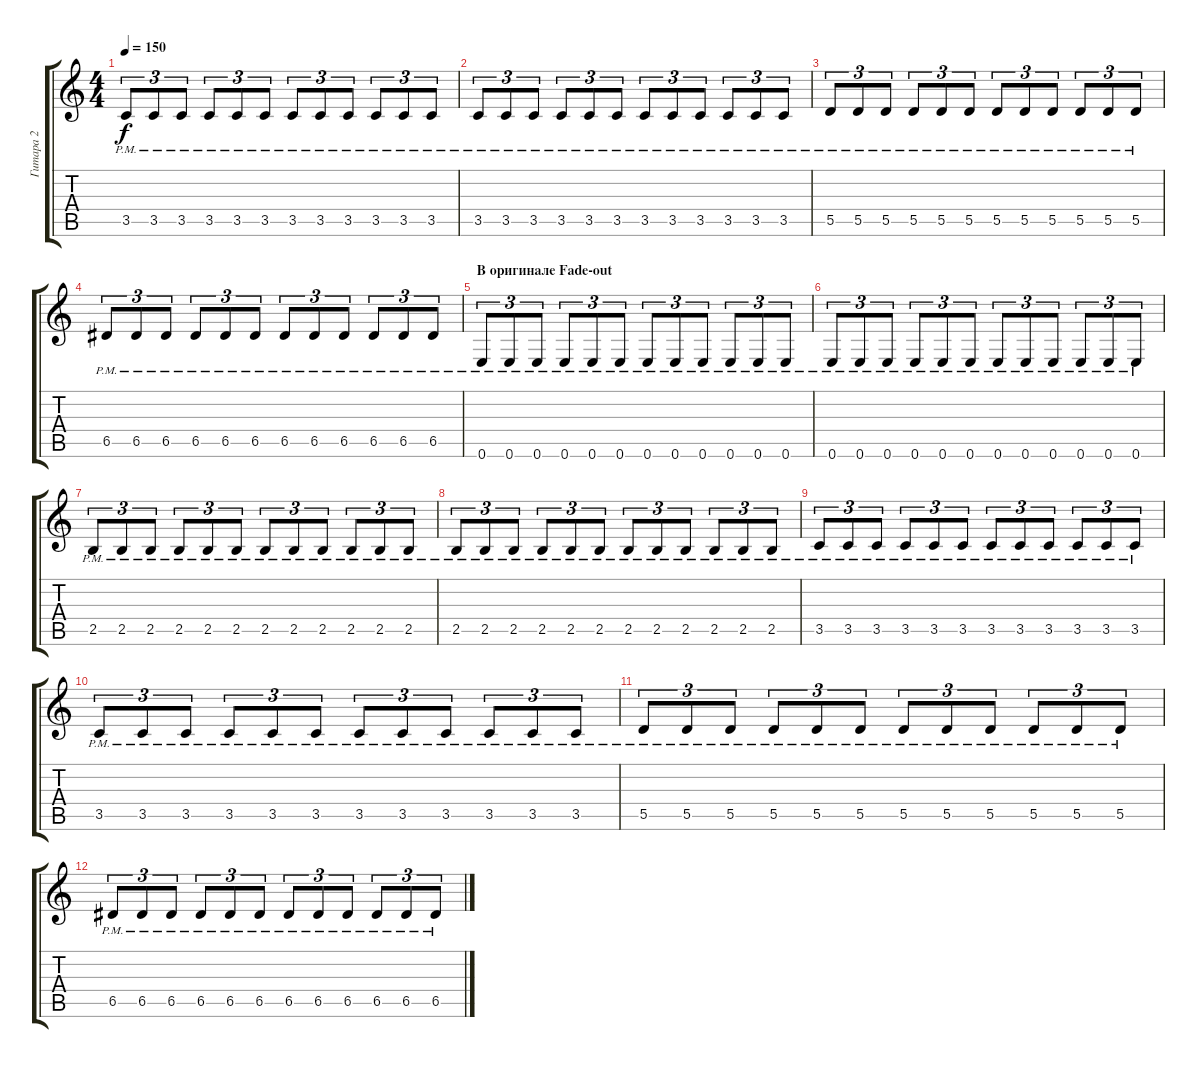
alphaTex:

\track ("Гитара 2" "Гитара 2") {instrument distortionguitar}
\staff {score tabs}
\tuning (E4 B3 G3 D3 A2 E2) {hide}
\ts (4 4)
\tempo 150
\clef g2
\ks c
3.5{pm}.8{tu (3 2) dy f} 3.5{pm}.8{tu (3 2)} 3.5{pm}.8{tu (3 2)} 3.5{pm}.8{tu (3 2)} 3.5{pm}.8{tu (3 2)} 3.5{pm}.8{tu (3 2)} 3.5{pm}.8{tu (3 2)} 3.5{pm}.8{tu (3 2)} 3.5{pm}.8{tu (3 2)} 3.5{pm}.8{tu (3 2)} 3.5{pm}.8{tu (3 2)} 3.5{pm}.8{tu (3 2)} |
3.5{pm}.8{tu (3 2)} 3.5{pm}.8{tu (3 2)} 3.5{pm}.8{tu (3 2)} 3.5{pm}.8{tu (3 2)} 3.5{pm}.8{tu (3 2)} 3.5{pm}.8{tu (3 2)} 3.5{pm}.8{tu (3 2)} 3.5{pm}.8{tu (3 2)} 3.5{pm}.8{tu (3 2)} 3.5{pm}.8{tu (3 2)} 3.5{pm}.8{tu (3 2)} 3.5{pm}.8{tu (3 2)} |
5.5{pm}.8{tu (3 2)} 5.5{pm}.8{tu (3 2)} 5.5{pm}.8{tu (3 2)} 5.5{pm}.8{tu (3 2)} 5.5{pm}.8{tu (3 2)} 5.5{pm}.8{tu (3 2)} 5.5{pm}.8{tu (3 2)} 5.5{pm}.8{tu (3 2)} 5.5{pm}.8{tu (3 2)} 5.5{pm}.8{tu (3 2)} 5.5{pm}.8{tu (3 2)} 5.5{pm}.8{tu (3 2)} |
6.5{pm}.8{tu (3 2)} 6.5{pm}.8{tu (3 2)} 6.5{pm}.8{tu (3 2)} 6.5{pm}.8{tu (3 2)} 6.5{pm}.8{tu (3 2)} 6.5{pm}.8{tu (3 2)} 6.5{pm}.8{tu (3 2)} 6.5{pm}.8{tu (3 2)} 6.5{pm}.8{tu (3 2)} 6.5{pm}.8{tu (3 2)} 6.5{pm}.8{tu (3 2)} 6.5{pm}.8{tu (3 2)} |
\section ("" "В оригинале Fade-out")
0.6{pm}.8{tu (3 2)} 0.6{pm}.8{tu (3 2)} 0.6{pm}.8{tu (3 2)} 0.6{pm}.8{tu (3 2)} 0.6{pm}.8{tu (3 2)} 0.6{pm}.8{tu (3 2)} 0.6{pm}.8{tu (3 2)} 0.6{pm}.8{tu (3 2)} 0.6{pm}.8{tu (3 2)} 0.6{pm}.8{tu (3 2)} 0.6{pm}.8{tu (3 2)} 0.6{pm}.8{tu (3 2)} |
0.6{pm}.8{tu (3 2)} 0.6{pm}.8{tu (3 2)} 0.6{pm}.8{tu (3 2)} 0.6{pm}.8{tu (3 2)} 0.6{pm}.8{tu (3 2)} 0.6{pm}.8{tu (3 2)} 0.6{pm}.8{tu (3 2)} 0.6{pm}.8{tu (3 2)} 0.6{pm}.8{tu (3 2)} 0.6{pm}.8{tu (3 2)} 0.6{pm}.8{tu (3 2)} 0.6{pm}.8{tu (3 2)} |
2.5{pm}.8{tu (3 2)} 2.5{pm}.8{tu (3 2)} 2.5{pm}.8{tu (3 2)} 2.5{pm}.8{tu (3 2)} 2.5{pm}.8{tu (3 2)} 2.5{pm}.8{tu (3 2)} 2.5{pm}.8{tu (3 2)} 2.5{pm}.8{tu (3 2)} 2.5{pm}.8{tu (3 2)} 2.5{pm}.8{tu (3 2)} 2.5{pm}.8{tu (3 2)} 2.5{pm}.8{tu (3 2)} |
2.5{pm}.8{tu (3 2)} 2.5{pm}.8{tu (3 2)} 2.5{pm}.8{tu (3 2)} 2.5{pm}.8{tu (3 2)} 2.5{pm}.8{tu (3 2)} 2.5{pm}.8{tu (3 2)} 2.5{pm}.8{tu (3 2)} 2.5{pm}.8{tu (3 2)} 2.5{pm}.8{tu (3 2)} 2.5{pm}.8{tu (3 2)} 2.5{pm}.8{tu (3 2)} 2.5{pm}.8{tu (3 2)} |
3.5{pm}.8{tu (3 2)} 3.5{pm}.8{tu (3 2)} 3.5{pm}.8{tu (3 2)} 3.5{pm}.8{tu (3 2)} 3.5{pm}.8{tu (3 2)} 3.5{pm}.8{tu (3 2)} 3.5{pm}.8{tu (3 2)} 3.5{pm}.8{tu (3 2)} 3.5{pm}.8{tu (3 2)} 3.5{pm}.8{tu (3 2)} 3.5{pm}.8{tu (3 2)} 3.5{pm}.8{tu (3 2)} |
3.5{pm}.8{tu (3 2)} 3.5{pm}.8{tu (3 2)} 3.5{pm}.8{tu (3 2)} 3.5{pm}.8{tu (3 2)} 3.5{pm}.8{tu (3 2)} 3.5{pm}.8{tu (3 2)} 3.5{pm}.8{tu (3 2)} 3.5{pm}.8{tu (3 2)} 3.5{pm}.8{tu (3 2)} 3.5{pm}.8{tu (3 2)} 3.5{pm}.8{tu (3 2)} 3.5{pm}.8{tu (3 2)} |
5.5{pm}.8{tu (3 2)} 5.5{pm}.8{tu (3 2)} 5.5{pm}.8{tu (3 2)} 5.5{pm}.8{tu (3 2)} 5.5{pm}.8{tu (3 2)} 5.5{pm}.8{tu (3 2)} 5.5{pm}.8{tu (3 2)} 5.5{pm}.8{tu (3 2)} 5.5{pm}.8{tu (3 2)} 5.5{pm}.8{tu (3 2)} 5.5{pm}.8{tu (3 2)} 5.5{pm}.8{tu (3 2)} |
6.5{pm}.8{tu (3 2)} 6.5{pm}.8{tu (3 2)} 6.5{pm}.8{tu (3 2)} 6.5{pm}.8{tu (3 2)} 6.5{pm}.8{tu (3 2)} 6.5{pm}.8{tu (3 2)} 6.5{pm}.8{tu (3 2)} 6.5{pm}.8{tu (3 2)} 6.5{pm}.8{tu (3 2)} 6.5{pm}.8{tu (3 2)} 6.5{pm}.8{tu (3 2)} 6.5{pm}.8{tu (3 2)}
